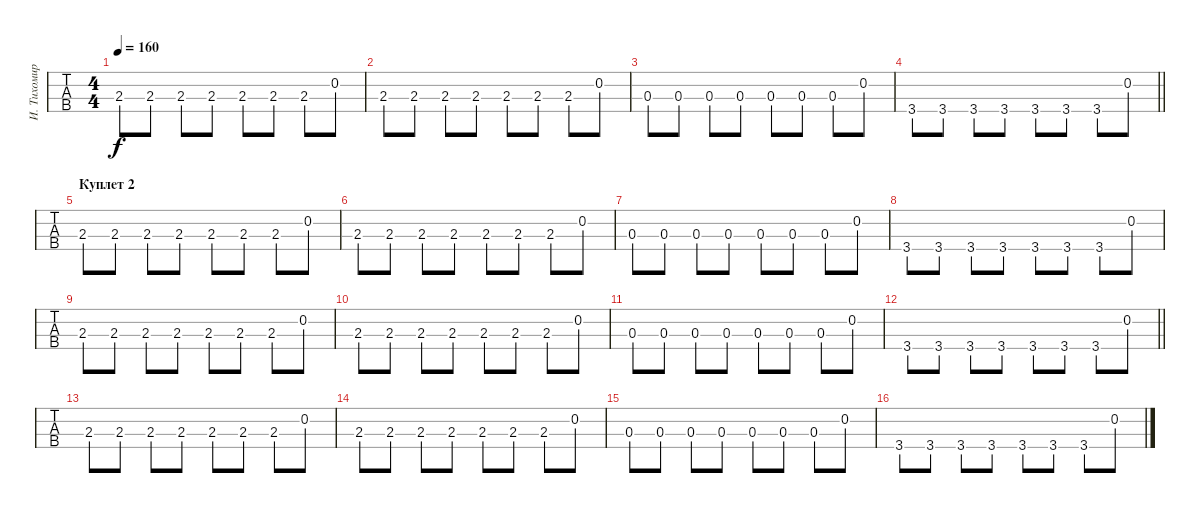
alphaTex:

\track ("И. Тихомиров" "И. Тихомир") {instrument electricbassfinger}
\staff {tabs}
\tuning (G2 D2 A1 E1) {hide}
\ts (4 4)
\tempo 160
\clef f4
\ks c
2.3.8{dy f} 2.3.8 2.3.8 2.3.8 2.3.8 2.3.8 2.3.8 0.2.8 |
2.3.8 2.3.8 2.3.8 2.3.8 2.3.8 2.3.8 2.3.8 0.2.8 |
0.3.8 0.3.8 0.3.8 0.3.8 0.3.8 0.3.8 0.3.8 0.2.8 |
\barLineRight lightlight
3.4.8 3.4.8 3.4.8 3.4.8 3.4.8 3.4.8 3.4.8 0.2.8 |
\section ("" "Куплет 2")
2.3.8 2.3.8 2.3.8 2.3.8 2.3.8 2.3.8 2.3.8 0.2.8 |
2.3.8 2.3.8 2.3.8 2.3.8 2.3.8 2.3.8 2.3.8 0.2.8 |
0.3.8 0.3.8 0.3.8 0.3.8 0.3.8 0.3.8 0.3.8 0.2.8 |
3.4.8 3.4.8 3.4.8 3.4.8 3.4.8 3.4.8 3.4.8 0.2.8 |
2.3.8 2.3.8 2.3.8 2.3.8 2.3.8 2.3.8 2.3.8 0.2.8 |
2.3.8 2.3.8 2.3.8 2.3.8 2.3.8 2.3.8 2.3.8 0.2.8 |
0.3.8 0.3.8 0.3.8 0.3.8 0.3.8 0.3.8 0.3.8 0.2.8 |
\barLineRight lightlight
3.4.8 3.4.8 3.4.8 3.4.8 3.4.8 3.4.8 3.4.8 0.2.8 |
2.3.8 2.3.8 2.3.8 2.3.8 2.3.8 2.3.8 2.3.8 0.2.8 |
2.3.8 2.3.8 2.3.8 2.3.8 2.3.8 2.3.8 2.3.8 0.2.8 |
0.3.8 0.3.8 0.3.8 0.3.8 0.3.8 0.3.8 0.3.8 0.2.8 |
3.4.8 3.4.8 3.4.8 3.4.8 3.4.8 3.4.8 3.4.8 0.2.8
